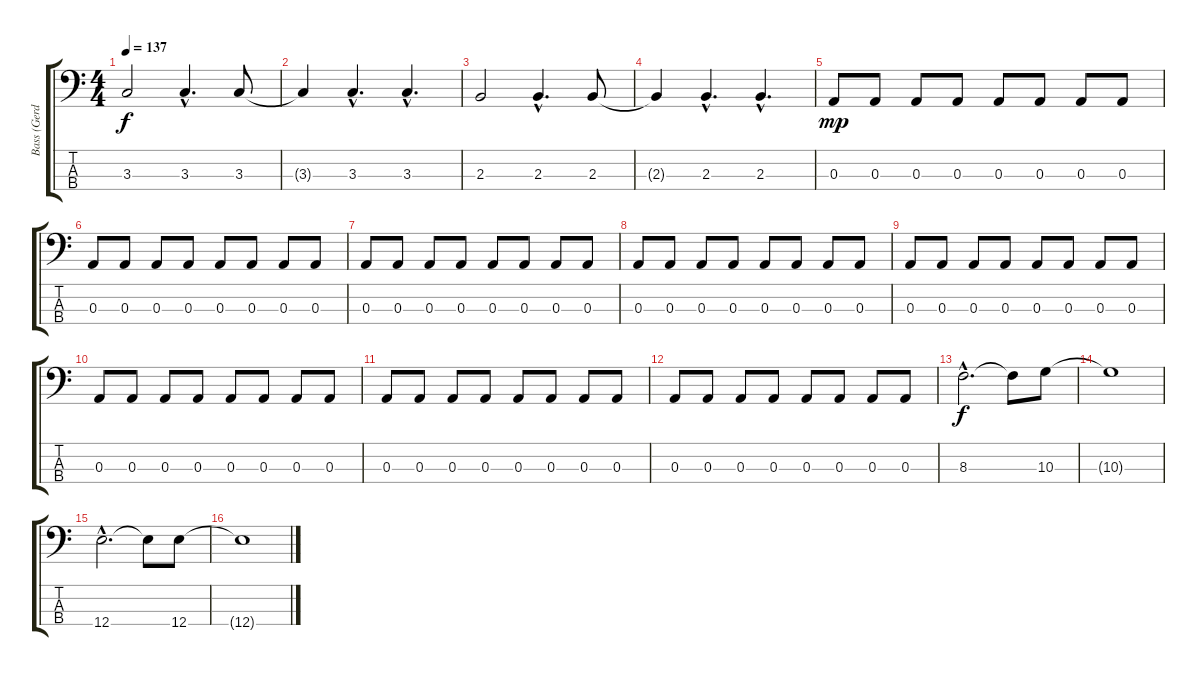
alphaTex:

\track ("Bass (Gerd)" "Bass (Gerd") {instrument electricbassfinger}
\staff {score tabs}
\tuning (G2 D2 A1 E1) {hide}
\ts (4 4)
\tempo 137
\clef f4
\ks c
3.3.2{dy f} 3.3{hac}.4{d} 3.3.8 |
3.3{t}.4 3.3{hac}.4{d} 3.3{hac}.4{d} |
2.3.2 2.3{hac}.4{d} 2.3.8 |
2.3{t}.4 2.3{hac}.4{d} 2.3{hac}.4{d} |
0.3.8{dy mp} 0.3.8 0.3.8 0.3.8 0.3.8 0.3.8 0.3.8 0.3.8 |
0.3.8 0.3.8 0.3.8 0.3.8 0.3.8 0.3.8 0.3.8 0.3.8 |
0.3.8 0.3.8 0.3.8 0.3.8 0.3.8 0.3.8 0.3.8 0.3.8 |
0.3.8 0.3.8 0.3.8 0.3.8 0.3.8 0.3.8 0.3.8 0.3.8 |
0.3.8 0.3.8 0.3.8 0.3.8 0.3.8 0.3.8 0.3.8 0.3.8 |
0.3.8 0.3.8 0.3.8 0.3.8 0.3.8 0.3.8 0.3.8 0.3.8 |
0.3.8 0.3.8 0.3.8 0.3.8 0.3.8 0.3.8 0.3.8 0.3.8 |
0.3.8 0.3.8 0.3.8 0.3.8 0.3.8 0.3.8 0.3.8 0.3.8 |
8.3{hac}.2{d dy f} 8.3{t}.8 10.3.8 |
10.3{t}.1 |
12.4{hac}.2{d} 12.4{t}.8 12.4.8 |
12.4{t}.1
